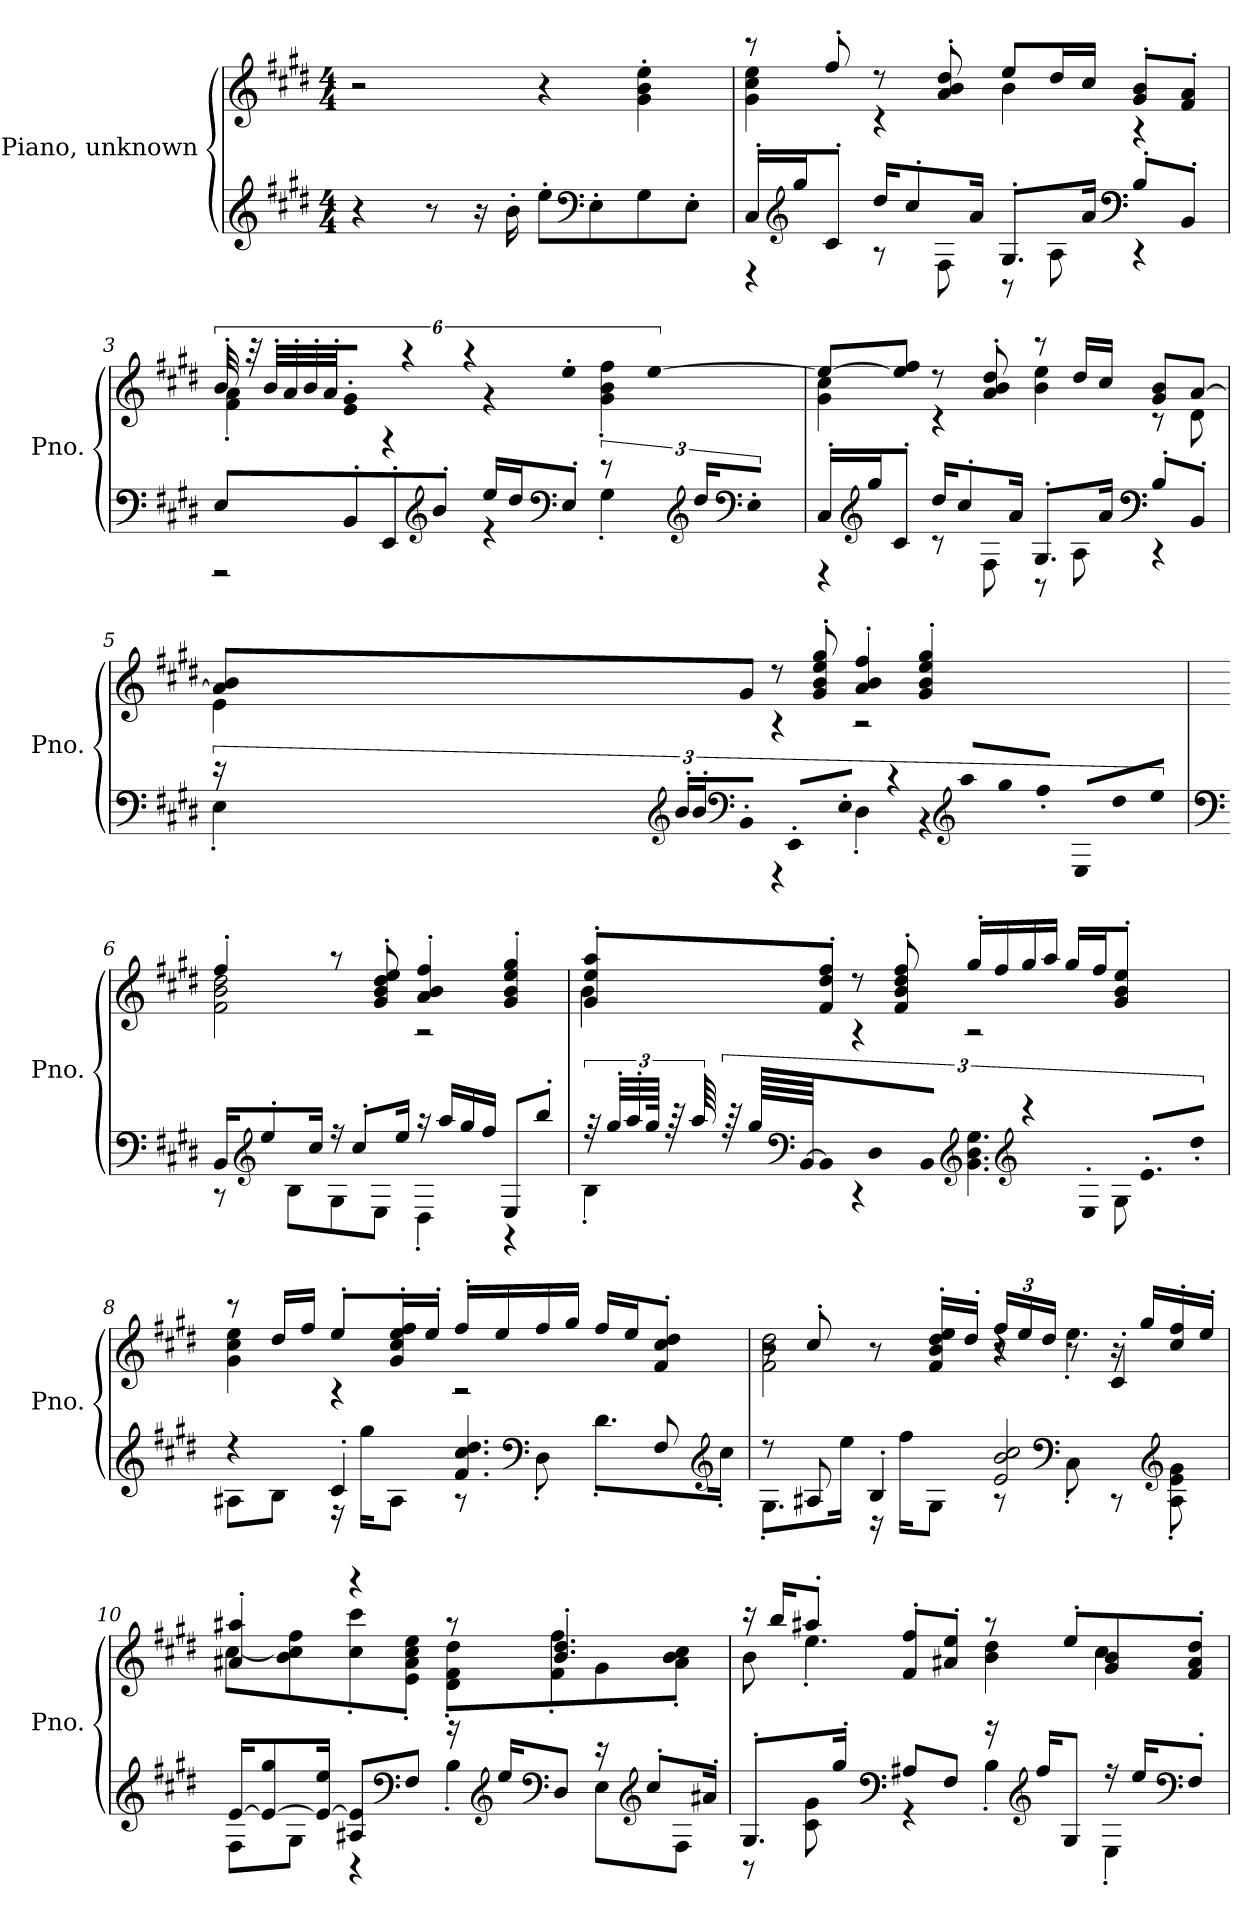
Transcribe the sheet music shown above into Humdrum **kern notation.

**kern	**kern
*part1	*part1
*staff2	*staff1
*I"Piano, unknown	*
*I'Pno.	*
*clefG2	*clefG2
*k[f#c#g#d#]	*k[f#c#g#d#]
*M4/4	*M4/4
*MM120	*MM120
=1	=1
4r	2r
8r	.
16r	.
16b'\	.
8ee'\L	4r
*clefF4	*
8E'\	.
8G#\	4g#\' 4b\' 4ee\'
8E'\J	.
=2	=2
*^	*^
16C#'/LL	4r	8r	4g#\ 4cc#\ 4ee\
*clefG2	*	*	*
16gg#/J	.	.	.
8c#'/J	.	8ff#'/	.
16dd#/KL	8r	8r	4r
8cc#'/	.	.	.
.	8F#\	8a/' 8b/' 8dd#/'	.
16a/Jk	.	.	.
8.G#'/L	8r	8ee/L	4b\
.	8A\	16dd#/L	.
16a/Jk	.	16cc#/JJ	.
*clefF4	*	*	*
8B'/L	4r	8g#/' 8b/'L	4r
8BB'/J	.	8f#/' 8a/'J	.
!!LO:LB:g=z	!!
=3	=3	=3	=3
8E/L	2r	48b'/	4f#\' 4a\'
.	.	48r	.
.	.	48b'/LLL	.
*	*	*Xbrackettup	*
.	.	48a'/	.
.	.	48b'/	.
.	.	48a'/JJ	.
8BB'/	.	8e/' 8g#/'J	.
8EE'/	.	4r	4r
*clefG2	*	*	*
8b'/J	.	.	.
16ee/LL	4r	8r	4r
16dd#/J	.	.	.
*clefF4	*	*	*
8E'/J	.	8ee'/	.
12r	4G#'\	[4ee/	4g#\' 4b\' 4ff#\'
*clefG2	*	*	*
24dd#/KL	.	.	.
*clefF4	*	*	*
8E'/J	.	.	.
=4	=4	=4	=4
16C#'/LL	4r	8ee/L_	4g#\ 4cc#\
*clefG2	*	*	*
16gg#/J	.	.	.
8c#'/J	.	8ee/] 8ff#/J	.
16dd#/KL	8r	8r	4r
8cc#'/	.	.	.
.	8F#\	8a/' 8b/' 8dd#/'	.
16a/Jk	.	.	.
8.G#'/L	8r	8r	4b\ 4ee\
.	8A\	16dd#/LL	.
16a/Jk	.	16cc#/JJ	.
*clefF4	*	*	*
8B'/L	4r	8g#/ 8b/L	8r
8BB'/J	.	[8a/J	8d#\
!!LO:LB:g=z	!!
=5	=5	=5	=5
24r	4E'\	8a/] 8b/L	4e\
*clefG2	*	*	*
24b'/LL	.	.	.
24b'/J	.	.	.
*clefF4	*	*	*
8BB'/J	.	8g#/J	.
8EE'/L	4r	8r	4r
8E'/J	.	8g#/' 8b/' 8ee/' 8gg#/'	.
16r	4D#'\	4a/' 4b/' 4ff#/'	2r
*clefG2	*	*	*
16aa/LL	.	.	.
16gg#/	.	.	.
16ff#'/JJ	.	.	.
8E/L	4r	4g#/' 4b/' 4ee/' 4gg#/'	.
16dd#/L	.	.	.
16ee/JJ	.	.	.
=6	=6	=6	=6
*clefF4	*	*	*
16BB/KL	8r	4ff#'/	2f#\ 2b\ 2dd#\
*clefG2	*	*	*
8ee'/	.	.	.
.	8B\L	.	.
16cc#/Jk	.	.	.
16r	8G#\	8r	.
8cc#'/L	.	.	.
.	8E\J	8g#/' 8b/' 8dd#/' 8ee/'	.
16ee/Jk	.	.	.
16r	4D#'\	4a/' 4b/' 4ff#/'	2r
16aa/LL	.	.	.
16gg#/	.	.	.
16ff#/JJ	.	.	.
8E/L	4r	4g#/' 4b/' 4ee/' 4gg#/'	.
8bb'/J	.	.	.
!!LO:LB:g=z	!!
=7	=7	=7	=7
48r	4B'\	8g#/' 8ee/' 8aa/'L	4b\
48gg#'/LLL	.	.	.
48aa'/	.	.	.
96gg#/JJJk	.	.	.
96r	.	.	.
96aa/	.	.	.
96r	.	.	.
96gg#/LLLL	.	.	.
*clefF4	*	*	*
[96BB/JJJ	.	.	.
8BB/]	.	8f#/' 8dd#/' 8ff#/'J	.
8D#/	4r	8r	4r
8BB/J	.	8f#/' 8b/' 8dd#/' 8ff#/'	.
*clefG2	*	*	*
8r	4.g#\ 4.b\ 4.ee\	16gg#'/LL	2r
.	.	16ff#/	.
8E'/	.	16gg#/	.
.	.	16aa/JJ	.
8.e'/L	.	16gg#/LL	.
.	.	16ff#/J	.
.	8G#\	8g#/' 8b/' 8ee/'J	.
16dd#'/Jk	.	.	.
!!LO:LB:g=z	!!
=8	=8	=8	=8
4r	8A#X\L	8r	4g#\ 4cc#\ 4ee\
.	8B\J	16dd#/LL	.
.	.	16ff#/JJ	.
4c#'/	16r	8ee'/L	4r
.	16gg#\KL	.	.
.	8A#\J	16g#/' 16cc#/' 16ee/' 16ff#/'L	.
.	.	16ee'/JJ	.
4.f#/ 4.cc#/ 4.dd#/	8r	16ff#'/LL	2r
.	.	16ee/	.
*clefF4	*	*	*
.	8D#'\	16ff#/	.
.	.	16gg#/JJ	.
.	8.d#'\L	16ff#/LL	.
.	.	16ee/J	.
8F#/	.	8f#/' 8cc#/' 8dd#/'J	.
*clefG2	*	*	*
.	16cc#'\Jk	.	.
=9	=9	=9	=9
*	*	*	*^
8r	8.G#'\L	8r	2f#\ 2b\ 2dd#\	2r
8A#X/	.	8cc#'/	.	.
.	16ee\Jk	.	.	.
4B'/	16r	8r	.	.
.	16ff#\KL	.	.	.
.	8G#\J	16f#/' 16b/' 16dd#/' 16ee/'LL	.	.
.	.	16dd#'/JJ	.	.
2e/ 2b/ 2cc#/	8r	24ff#/LL	8r	4r
.	.	24ee/	.	.
.	.	24dd#/JJ	.	.
*clefF4	*	*	*	*
.	8C#'\	8r	4.ee'\	.
.	8r	16r	.	4c#'/
.	.	16gg#/LL	.	.
*clefG2	*	*	*	*
.	8A#\' 8e\' 8g#\'	16cc#/' 16ff#/'	.	.
.	.	16ee'/JJ	.	.
*	*	*	*v	*v
!!LO:LB:g=z
=10	=10	=10	=10
[16e/KL	8F#\L	4a#X/' 4aa#X/'	[8cc#\L
8e/_ 8gg#/	.	.	.
.	8G#\J	.	8b\ 8cc#\] 8ff#\
16e/_ 16ee/Jk	.	.	.
8A#X/ 8e/]L	4r	4r	8cc#\' 8ccc#\'
*clefF4	*	*	*
8F#/J	.	.	8e\' 8a#\' 8cc#\' 8ee\'J
16r	4B'\	8r	8d#\' 8f#\' 8dd#\'L
*clefG2	*	*	*
16ee/KL	.	.	.
*clefF4	*	*	*
8D#/J	.	4.b/' 4.dd#/'	8f#\' 8ff#\'
16r	8E\L	.	8g#\
*clefG2	*	*	*
8cc#'/L	.	.	.
.	8F#\J	.	8a#\' 8b\' 8cc#\'J
16a#X'/Jk	.	.	.
!!LO:PB:g=z	!!
=11	=11	=11	=11
8.G#'/L	8r	16r	8b\
.	.	16bb/KL	.
.	8c#\ 8g#\	8aa#X'/J	4.ee'\
16gg#'/Jk	.	.	.
*clefF4	*	*	*
8A#X/L	4r	8f#/' 8ff#/'L	.
8F#/J	.	8a#X/' 8ee/'J	.
16r	4B'\	8r	4b\ 4dd#\
*clefG2	*	*	*
16ff#/KL	.	.	.
8G#/J	.	8ee'/L	.
16r	4E'\	8g#/ 8b/	4cc#\
16ee/KL	.	.	.
*clefF4	*	*	*
8F#'/J	.	8f#/' 8a#/' 8dd#/'J	.
*v	*v	*	*
*	*v	*v
=	=
*-	*-
